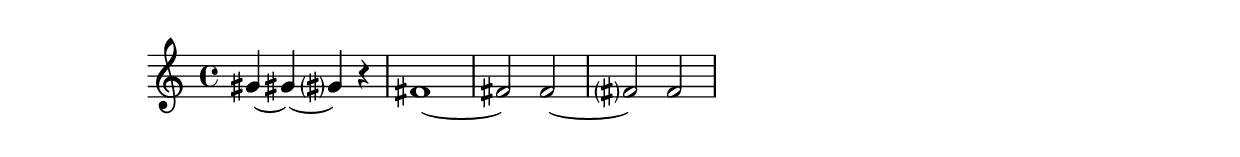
\version "2.16.0"

\header {
  texidoc = "Accidentals can be forced with ! and ? even if the
notes are tied.  Cautionary accidentals applied to tied notes
after a bar line are valid for the whole measure.
"
}

\layout {
  ragged-right = ##t
}

\relative c'' {
  gis4 ~ gis!~ gis? r4
  fis1 ~
  fis!2 fis ~
  fis?2 fis
}

